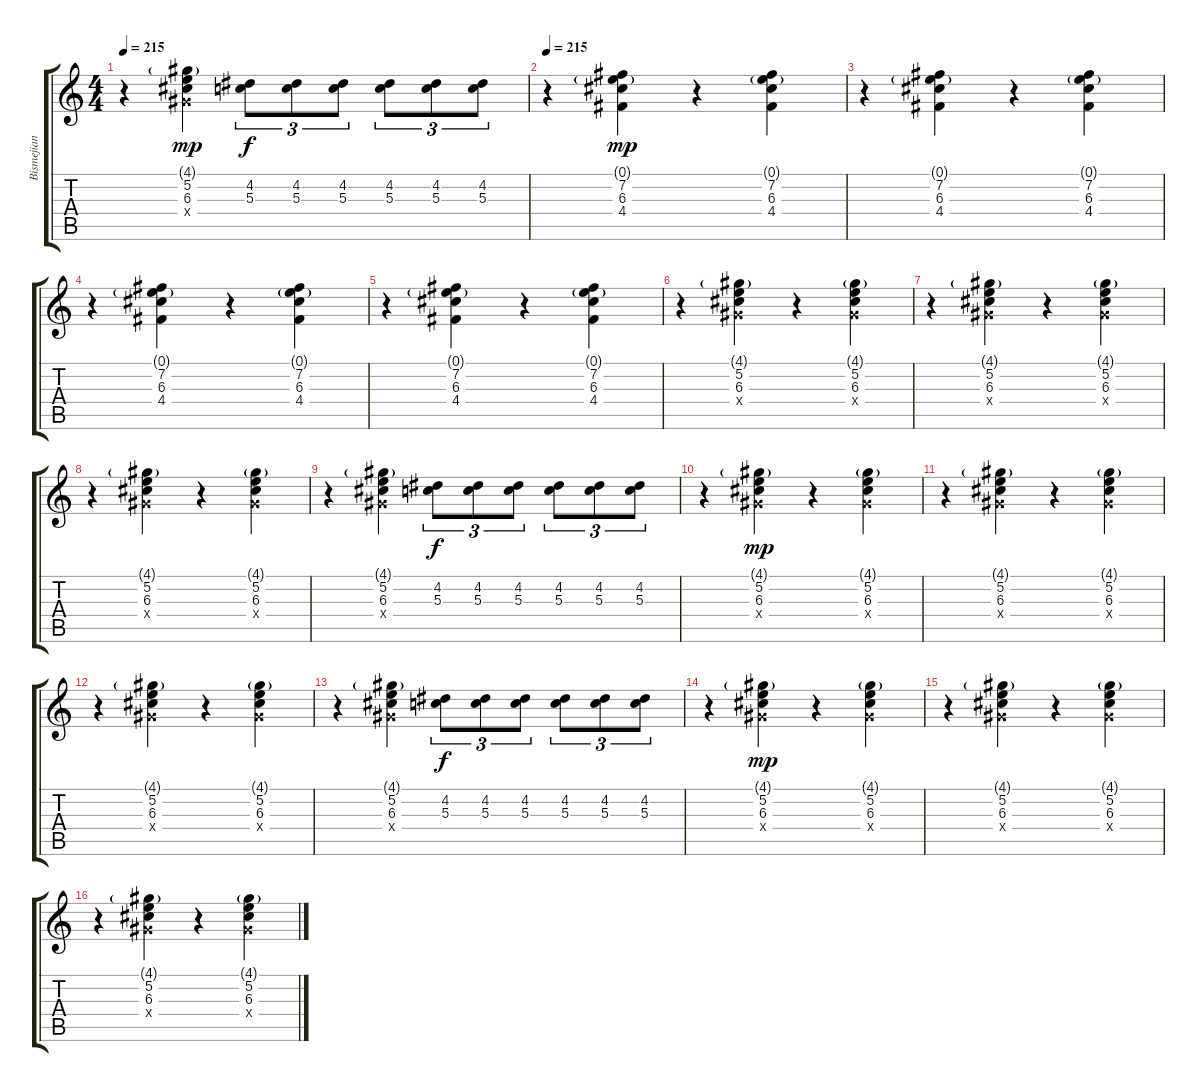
\track ("Bismejian (rythm)" "Bismejian ") {instrument electricguitarjazz}
\staff {score tabs}
\tuning (E4 B3 G3 D3 A2 E2) {hide}
\ts (4 4)
\tempo 215
\clef g2
\ks c
r.4{dy mp} (4.1{g} 5.2 6.3 6.4{x}).4 (4.2 5.3).8{tu (3 2) dy f} (4.2 5.3).8{tu (3 2)} (4.2 5.3).8{tu (3 2)} (4.2 5.3).8{tu (3 2)} (4.2 5.3).8{tu (3 2)} (4.2 5.3).8{tu (3 2)} |
\tempo 215
r.4 (0.1{g} 7.2 6.3 4.4).4{dy mp} r.4 (0.1{g} 7.2 6.3 4.4).4 |
r.4 (0.1{g} 7.2 6.3 4.4).4 r.4 (0.1{g} 7.2 6.3 4.4).4 |
r.4 (0.1{g} 7.2 6.3 4.4).4 r.4 (0.1{g} 7.2 6.3 4.4).4 |
r.4 (0.1{g} 7.2 6.3 4.4).4 r.4 (0.1{g} 7.2 6.3 4.4).4 |
r.4 (4.1{g} 5.2 6.3 6.4{x}).4 r.4 (4.1{g} 5.2 6.3 6.4{x}).4 |
r.4 (4.1{g} 5.2 6.3 6.4{x}).4 r.4 (4.1{g} 5.2 6.3 6.4{x}).4 |
r.4 (4.1{g} 5.2 6.3 6.4{x}).4 r.4 (4.1{g} 5.2 6.3 6.4{x}).4 |
r.4 (4.1{g} 5.2 6.3 6.4{x}).4 (4.2 5.3).8{tu (3 2) dy f} (4.2 5.3).8{tu (3 2)} (4.2 5.3).8{tu (3 2)} (4.2 5.3).8{tu (3 2)} (4.2 5.3).8{tu (3 2)} (4.2 5.3).8{tu (3 2)} |
r.4 (4.1{g} 5.2 6.3 6.4{x}).4{dy mp} r.4 (4.1{g} 5.2 6.3 6.4{x}).4 |
r.4 (4.1{g} 5.2 6.3 6.4{x}).4 r.4 (4.1{g} 5.2 6.3 6.4{x}).4 |
r.4 (4.1{g} 5.2 6.3 6.4{x}).4 r.4 (4.1{g} 5.2 6.3 6.4{x}).4 |
r.4 (4.1{g} 5.2 6.3 6.4{x}).4 (4.2 5.3).8{tu (3 2) dy f} (4.2 5.3).8{tu (3 2)} (4.2 5.3).8{tu (3 2)} (4.2 5.3).8{tu (3 2)} (4.2 5.3).8{tu (3 2)} (4.2 5.3).8{tu (3 2)} |
r.4 (4.1{g} 5.2 6.3 6.4{x}).4{dy mp} r.4 (4.1{g} 5.2 6.3 6.4{x}).4 |
r.4 (4.1{g} 5.2 6.3 6.4{x}).4 r.4 (4.1{g} 5.2 6.3 6.4{x}).4 |
r.4 (4.1{g} 5.2 6.3 6.4{x}).4 r.4 (4.1{g} 5.2 6.3 6.4{x}).4
